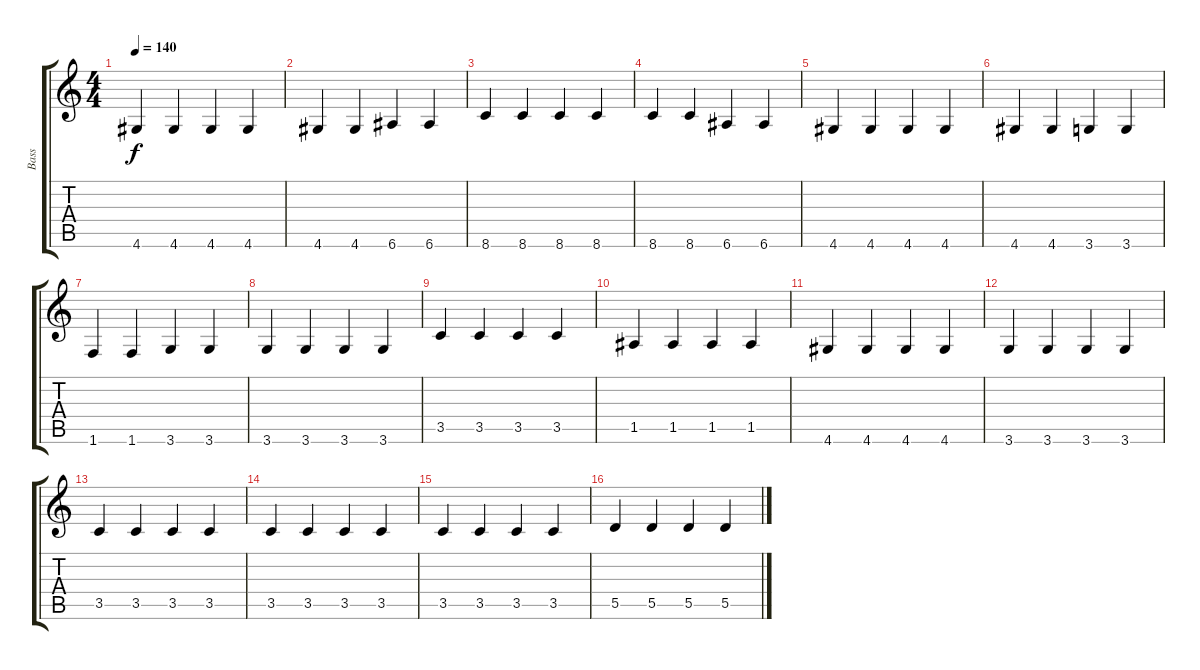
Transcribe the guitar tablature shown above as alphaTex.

\track ("Bass" "Bass") {instrument electricbassfinger}
\staff {score tabs}
\tuning (E4 B3 G3 D3 A2 E2) {hide}
\ts (4 4)
\tempo 140
\clef g2
\ks c
4.6.4{dy f} 4.6.4 4.6.4 4.6.4 |
4.6.4 4.6.4 6.6.4 6.6.4 |
8.6.4 8.6.4 8.6.4 8.6.4 |
8.6.4 8.6.4 6.6.4 6.6.4 |
4.6.4 4.6.4 4.6.4 4.6.4 |
4.6.4 4.6.4 3.6.4 3.6.4 |
1.6.4 1.6.4 3.6.4 3.6.4 |
3.6.4 3.6.4 3.6.4 3.6.4 |
3.5.4 3.5.4 3.5.4 3.5.4 |
1.5.4 1.5.4 1.5.4 1.5.4 |
4.6.4 4.6.4 4.6.4 4.6.4 |
3.6.4 3.6.4 3.6.4 3.6.4 |
3.5.4 3.5.4 3.5.4 3.5.4 |
3.5.4 3.5.4 3.5.4 3.5.4 |
3.5.4 3.5.4 3.5.4 3.5.4 |
5.5.4 5.5.4 5.5.4 5.5.4
